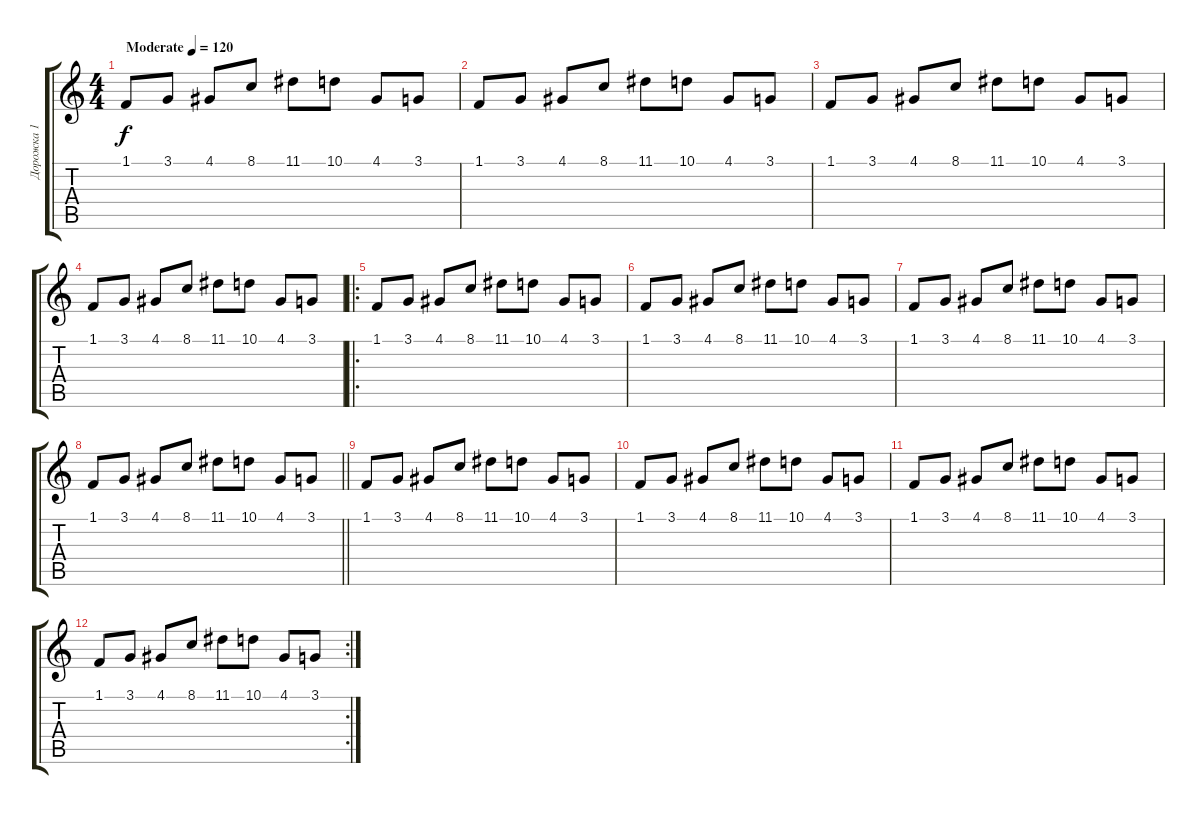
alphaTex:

\track ("Дорожка 1" "Дорожка 1") {instrument acousticgrandpiano}
\staff {score tabs}
\tuning (E4 B3 G3 D3 A2 E2) {hide}
\ts (4 4)
\tempo (120 "Moderate")
\clef g2
\ks c
1.1.8{dy f instrument acousticgrandpiano} 3.1.8 4.1.8 8.1.8 11.1.8 10.1.8 4.1.8 3.1.8 |
1.1.8 3.1.8 4.1.8 8.1.8 11.1.8 10.1.8 4.1.8 3.1.8 |
1.1.8 3.1.8 4.1.8 8.1.8 11.1.8 10.1.8 4.1.8 3.1.8 |
1.1.8 3.1.8 4.1.8 8.1.8 11.1.8 10.1.8 4.1.8 3.1.8 |
\ro
1.1.8 3.1.8 4.1.8 8.1.8 11.1.8 10.1.8 4.1.8 3.1.8 |
1.1.8 3.1.8 4.1.8 8.1.8 11.1.8 10.1.8 4.1.8 3.1.8 |
1.1.8 3.1.8 4.1.8 8.1.8 11.1.8 10.1.8 4.1.8 3.1.8 |
\barLineRight lightlight
1.1.8 3.1.8 4.1.8 8.1.8 11.1.8 10.1.8 4.1.8 3.1.8 |
1.1.8 3.1.8 4.1.8 8.1.8 11.1.8 10.1.8 4.1.8 3.1.8 |
1.1.8 3.1.8 4.1.8 8.1.8 11.1.8 10.1.8 4.1.8 3.1.8 |
1.1.8 3.1.8 4.1.8 8.1.8 11.1.8 10.1.8 4.1.8 3.1.8 |
\rc 2
1.1.8 3.1.8 4.1.8 8.1.8 11.1.8 10.1.8 4.1.8 3.1.8
